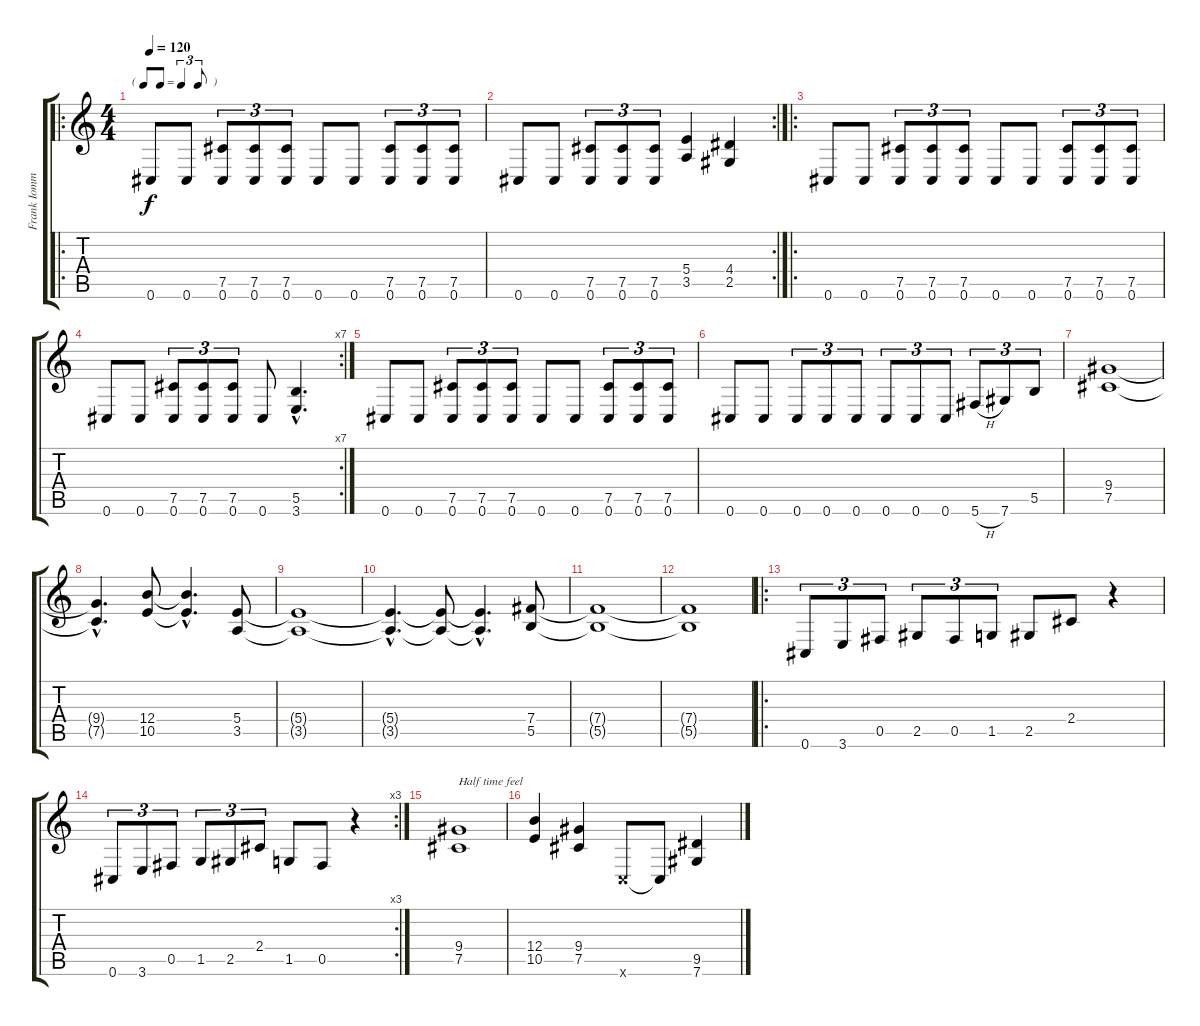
\track ("Frank Iommi" "Frank Iomm") {instrument distortionguitar}
\staff {score tabs}
\tuning (Db4 Ab3 E3 B2 Gb2 Db2) {hide}
\ro
\ts (4 4)
\tf triplet8th
\tempo 120
\clef g2
\ks c
0.6.8{dy f} 0.6.8 (7.5 0.6).8{tu (3 2)} (7.5 0.6).8{tu (3 2)} (7.5 0.6).8{tu (3 2)} 0.6.8 0.6.8 (7.5 0.6).8{tu (3 2)} (7.5 0.6).8{tu (3 2)} (7.5 0.6).8{tu (3 2)} |
\rc 2
0.6.8 0.6.8 (7.5 0.6).8{tu (3 2)} (7.5 0.6).8{tu (3 2)} (7.5 0.6).8{tu (3 2)} (5.4 3.5).4 (4.4 2.5).4 |
\ro
0.6.8 0.6.8 (7.5 0.6).8{tu (3 2)} (7.5 0.6).8{tu (3 2)} (7.5 0.6).8{tu (3 2)} 0.6.8 0.6.8 (7.5 0.6).8{tu (3 2)} (7.5 0.6).8{tu (3 2)} (7.5 0.6).8{tu (3 2)} |
\rc 7
0.6.8 0.6.8 (7.5 0.6).8{tu (3 2)} (7.5 0.6).8{tu (3 2)} (7.5 0.6).8{tu (3 2)} 0.6.8 (5.5{hac} 3.6{hac}).4{d} |
0.6.8 0.6.8 (7.5 0.6).8{tu (3 2)} (7.5 0.6).8{tu (3 2)} (7.5 0.6).8{tu (3 2)} 0.6.8 0.6.8 (7.5 0.6).8{tu (3 2)} (7.5 0.6).8{tu (3 2)} (7.5 0.6).8{tu (3 2)} |
0.6.8 0.6.8 0.6.8{tu (3 2)} 0.6.8{tu (3 2)} 0.6.8{tu (3 2)} 0.6.8{tu (3 2)} 0.6.8{tu (3 2)} 0.6.8{tu (3 2)} 5.6{h}.8{tu (3 2)} 7.6.8{tu (3 2)} 5.5.8{tu (3 2)} |
(9.4 7.5).1 |
(9.4{hac t} 7.5{hac t}).4{d} (12.4 10.5).8 (12.4{hac t} 10.5{hac t}).4{d} (5.4 3.5).8 |
(5.4{t} 3.5{t}).1 |
(5.4{hac t} 3.5{hac t}).4{d} (5.4{t} 3.5{t}).8 (5.4{hac t} 3.5{hac t}).4{d} (7.4 5.5).8 |
(7.4{t} 5.5{t}).1 |
(7.4{t} 5.5{t}).1 |
\ro
0.6.8{tu (3 2)} 3.6.8{tu (3 2)} 0.5.8{tu (3 2)} 2.5.8{tu (3 2)} 0.5.8{tu (3 2)} 1.5.8{tu (3 2)} 2.5.8 2.4.8 r.4 |
\rc 3
0.6.8{tu (3 2)} 3.6.8{tu (3 2)} 0.5.8{tu (3 2)} 1.5.8{tu (3 2)} 2.5.8{tu (3 2)} 2.4.8{tu (3 2)} 1.5.8 0.5.8 r.4 |
(9.4 7.5).1{txt "Half time feel"} |
(12.4 10.5).4 (9.4 7.5).4 -1.6{x}.8 -1.6{t}.8 (9.5 7.6).4
